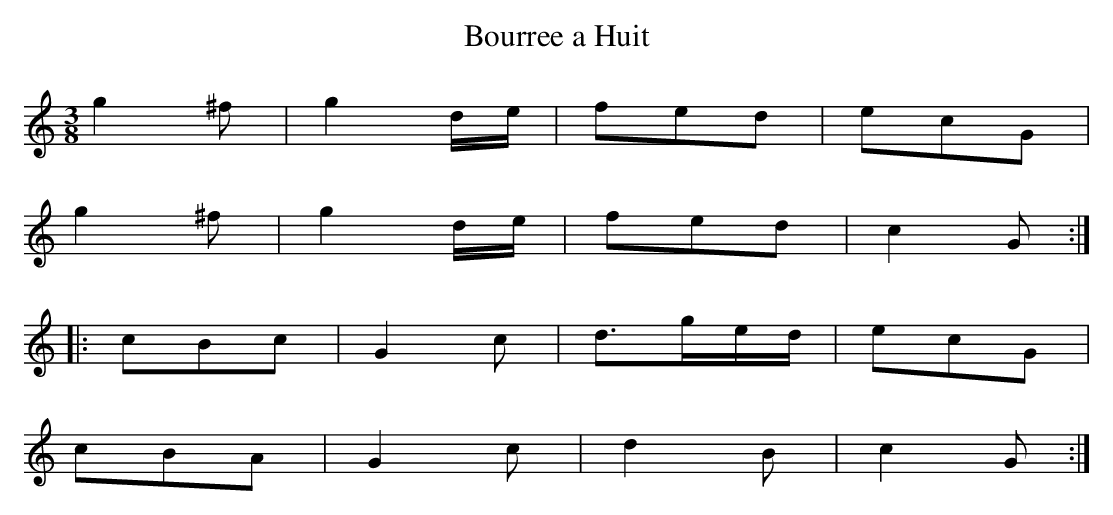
X:1
T:Bourree a Huit
M:3/8
L:1/16
K:C
g4^f2|g4de|f2e2d2|e2c2G2|
g4^f2|g4de|f2e2d2|c4G2:|
|:c2B2c2|G4c2|d3ged|e2c2G2|
c2B2A2|G4c2|d4B2|c4G2:|
